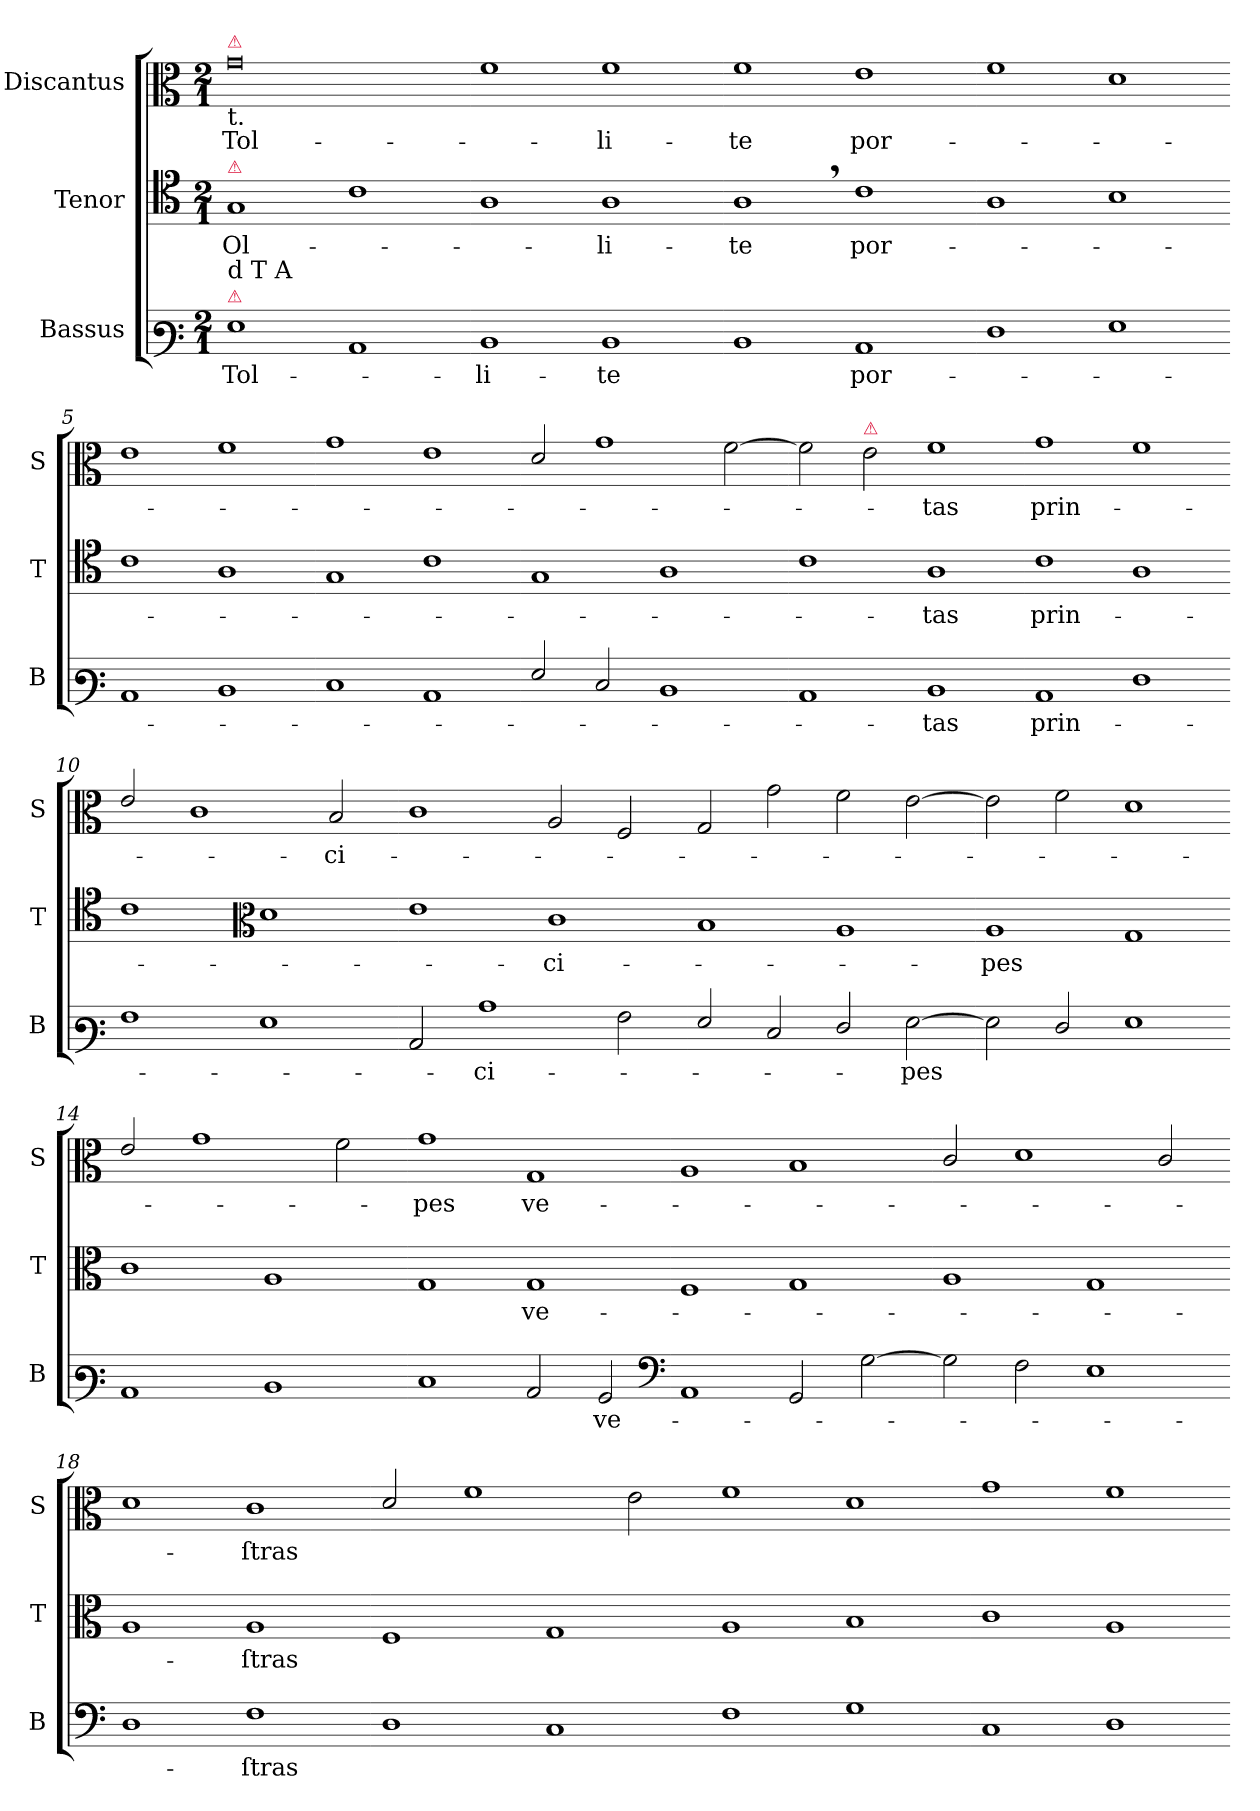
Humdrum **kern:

**kern	**text	**kern	**text	**kern	**text
*part3	*part3	*part2	*part2	*part1	*part1
*staff3	*staff3	*staff2	*staff2	*staff1	*staff1
*I"Bassus	*	*I"Tenor	*	*I"Discantus	*
*I'B	*	*I'T	*	*I'S	*
*clefF3	*	*clefC4	*	*clefC3	*
*k[]	*	*k[]	*	*k[]	*
*C:	*	*C:	*	*C:	*
*M2/1	*	*M2/1	*	*M2/1	*
=1	=1	=1	=1	=1	=1
!	!	!	!	!LO:TX:a:color=crimson:t=⚠	!
!	!	!	!	!LO:TX:b:t=t.	!
!	!	!LO:TX:a:color=crimson:t=⚠	!	!	!
!LO:TX:a:color=crimson:t=⚠	!	!	!	!	!
!LO:TX:a:t=d T A	!	!	!	!	!
1G	Tol-	1G	Ol-	0g	Tol-
1C	.	1c	.	.	.
=2-	=2-	=2-	=2-	=2-	=2-
1D	-li-	1A	.	1f	.
1D	-te	1A	-li-	1f	-li-
=3-	=3-	=3-	=3-	=3-	=3-
1D	.	1A,	-te	1f	-te
1C	por-	1c	por-	1e	por-
=4-	=4-	=4-	=4-	=4-	=4-
1F	.	1A	.	1f	.
1G	.	1B	.	1d	.
=5-	=5-	=5-	=5-	=5-	=5-
1C	.	1c	.	1e	.
1D	.	1A	.	1f	.
=6-	=6-	=6-	=6-	=6-	=6-
1E	.	1G	.	1g	.
1C	.	1c	.	1e	.
=7-	=7-	=7-	=7-	=7-	=7-
2G/	.	1G	.	2d/	.
2E/	.	.	.	1g	.
1D	.	1A	.	.	.
.	.	.	.	[2f\	.
=8-	=8-	=8-	=8-	=8-	=8-
1C	.	1c	.	2f\]	.
!	!	!	!	!LO:TX:a:color=crimson:t=⚠	!
.	.	.	.	2e\	.
1D	-tas	1A	-tas	1f	-tas
=9-	=9-	=9-	=9-	=9-	=9-
1C	prin-	1c	prin-	1g	prin-
1F	.	1A	.	1f	.
=10-	=10-	=10-	=10-	=10-	=10-
1A	.	1c	.	2e/	.
.	.	.	.	1c	.
*	*	*clefC3	*	*	*
1G	.	1d	.	.	.
.	.	.	.	2B/	-ci-
=11-	=11-	=11-	=11-	=11-	=11-
2C/	.	1e	.	1c	.
1c	-ci-	.	.	.	.
.	.	1c	-ci-	2A/	.
2A\	.	.	.	2F/	.
=12-	=12-	=12-	=12-	=12-	=12-
2G/	.	1B	.	2G/	.
2E/	.	.	.	2g\	.
2F/	.	1A	.	2f\	.
[2G\	-pes	.	.	[2e\	.
=13-	=13-	=13-	=13-	=13-	=13-
2G\]	.	1A	-pes	2e\]	.
2F/	.	.	.	2f\	.
1G	.	1G	.	1d	.
=14-	=14-	=14-	=14-	=14-	=14-
1C	.	1c	.	2e/	.
.	.	.	.	1g	.
1D	.	1A	.	.	.
.	.	.	.	2f\	.
=15-	=15-	=15-	=15-	=15-	=15-
1E	.	1G	.	1g	-pes
2C/	.	1G	ve-	1G	ve-
2BB/	ve-	.	.	.	.
*clefF4	*	*	*	*	*
=16-	=16-	=16-	=16-	=16-	=16-
1AA	.	1F	.	1A	.
2GG/	.	1G	.	1B	.
[2G\	.	.	.	.	.
=17-	=17-	=17-	=17-	=17-	=17-
2G\]	.	1A	.	2c/	.
2F\	.	.	.	1d	.
1E	.	1G	.	.	.
.	.	.	.	2c/	.
=18-	=18-	=18-	=18-	=18-	=18-
1D	.	1A	.	1d	.
1F	-ſtras	1A	-ſtras	1c	-ſtras
=19-	=19-	=19-	=19-	=19-	=19-
1D	.	1F	.	2d/	.
.	.	.	.	1f	.
1C	.	1G	.	.	.
.	.	.	.	2e\	.
=20-	=20-	=20-	=20-	=20-	=20-
1F	.	1A	.	1f	.
1G	.	1B	.	1d	.
=21-	=21-	=21-	=21-	=21-	=21-
1C	.	1c	.	1g	.
1D	.	1A	.	1f	.
=-	=-	=-	=-	=-	=-
*-	*-	*-	*-	*-	*-
